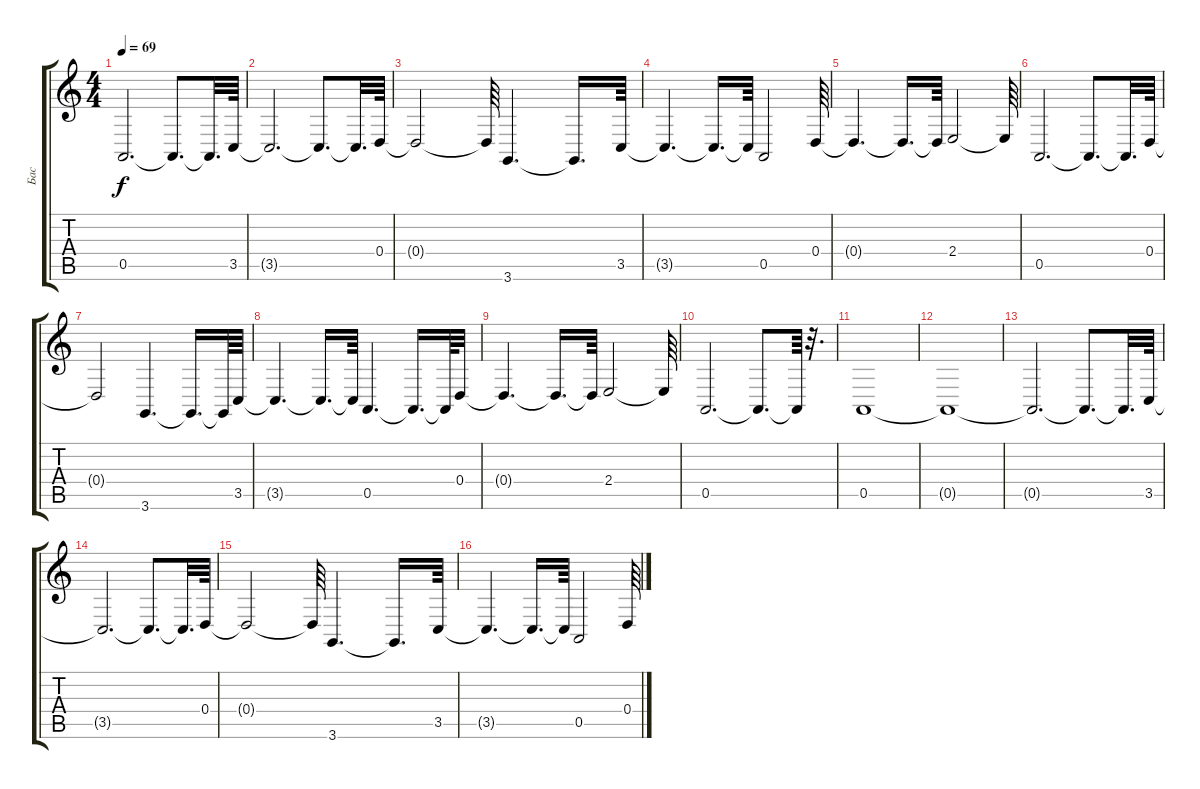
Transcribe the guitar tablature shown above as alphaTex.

\track ("Бас" "Бас") {instrument rockorgan}
\staff {score tabs}
\tuning (E4 B3 G3 D3 A2 E2) {hide}
\ts (4 4)
\tempo 69
\clef g2
\ks c
0.5{t}.2{d dy f} 0.5{t}.8{d} 0.5{t}.32{d} 3.5.64 |
3.5{t}.2{d} 3.5{t}.8{d} 3.5{t}.32{d} 0.4.64 |
0.4{t}.2 0.4{t}.64 3.6.4{d} 3.6{t}.16{d} 3.5.64 |
3.5{t}.4{d} 3.5{t}.16{d} 3.5{t}.64 0.5.2 0.4.64 |
0.4{t}.4{d} 0.4{t}.16{d} 0.4{t}.64 2.4.2 2.4{t}.64 |
0.5.2{d} 0.5{t}.8{d} 0.5{t}.32{d} 0.4.64 |
0.4{t}.2 3.6.4{d} 3.6{t}.16{d} 3.6{t}.64 3.5.64 |
3.5{t}.4{d} 3.5{t}.16{d} 3.5{t}.64 0.5.4{d} 0.5{t}.16{d} 0.5{t}.64 0.4.32 |
0.4{t}.4{d} 0.4{t}.16{d} 0.4{t}.64 2.4.2 2.4{t}.64 |
0.5.2{d} 0.5{t}.8{d} 0.5{t}.64 r.32{d} |
0.5.1 |
0.5{t}.1 |
0.5{t}.2{d} 0.5{t}.8{d} 0.5{t}.32{d} 3.5.64 |
3.5{t}.2{d} 3.5{t}.8{d} 3.5{t}.32{d} 0.4.64 |
0.4{t}.2 0.4{t}.64 3.6.4{d} 3.6{t}.16{d} 3.5.64 |
3.5{t}.4{d} 3.5{t}.16{d} 3.5{t}.64 0.5.2 0.4.64
